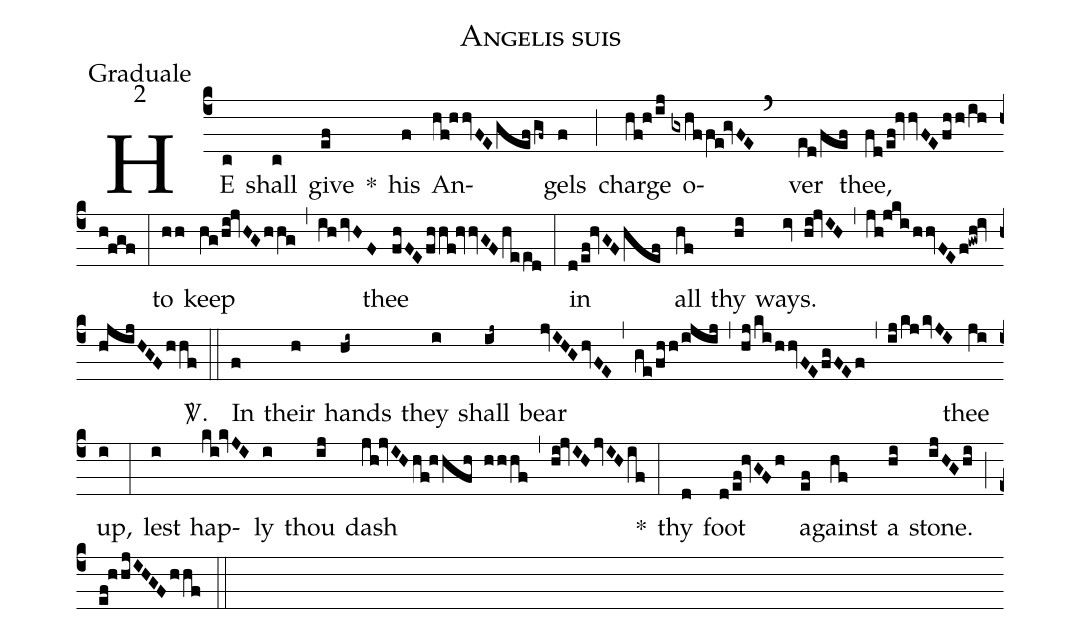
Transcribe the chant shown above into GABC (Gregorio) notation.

name:Angelis suis;
office-part:Graduale;
mode:2;
%%
(c4) HE(c) shall(c) give(ef) *() his(f) An(hf!hhvFE/gef/gf~)gels(f) (;) charge(hf!h/ij) o(gxhffe!gvFE`)ver(ed/fef) thee,(fd/ef!hvvFE/fhh/ihh!fgf) (:) to(hh) keep(hg/hi!jvHG/hhg) (,) (ih/ivHF) thee(fhFE/fhhf!hvvGF/heed) (:) in(d/ef!hvGF/hef) all(hf) thy(hi) ways.(iv hi!jvIH) (,) (jh!jki/hhvFE/f!gwh!iv hjijHGF/hhf) <sp>V/</sp>.(::) In(f) their(h) hands(hi~) they(i) shall(ij~) bear(jvIHG/hvFE) (,) (ge/fhh/ijij) (,) (hj/ki/hhvFE/fgFEf) (,) (ij/kj/kvJI) thee(ji) up,(i) (:) lest(i) hap(ki!kvJI)ly(i) thou(ij) dash(jh!jvIH/hf!hhfh hhhf) (,) (hi!jvIH/jvIH/if) *(:) thy(d) foot(d/ef!hvGFh) a(ef)gainst(hf) a(hi) stone.(ijHGhi) (;) (ef!hhjIHGF/hhf) (::)
